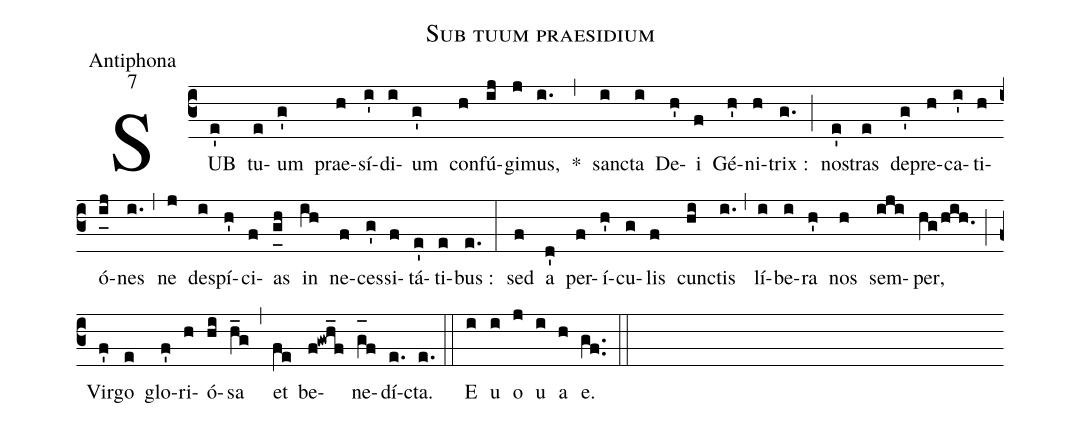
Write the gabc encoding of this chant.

name:Sub tuum praesidium;
office-part:Antiphona;
mode:7;
%%
(c3) SUB(e') tu(e)um(g') prae(h)sí(i')di(i)um(g') con(h)fú(ij)gi(j)mus,(i.) *(,) san(i)cta(i) De(h')i(f) Gé(h')ni(h)trix :(g.) (;) no(e')stras(e) de(g')pre(h)ca(i')ti(h)ó(i_[uh:l]j)nes(i.) (,) ne(j) de(i)spí(h')ci(f)as(g_[uh:l]h) in(ih) ne(f)ces(g')si(f)tá(e')ti(e)bus :(e.) (:) sed(f) a(d') per(f)í(h')cu(g)lis(f) cun(hi)ctis(i.) (,) lí(i)be(i)ra(h') nos(h) sem(iji)per,(hg/hih.) (;) Vir(f')go(e) glo(f')ri(h)ó(hi)sa(h_g) (,) et(fe) be(f!gwh_f)ne(g_[oh:h]f)dí(e.)cta.(e.) (::) <eu>E(i) u(i) o(j) u(i) a(h) e.</eu>(gf..) (::)
